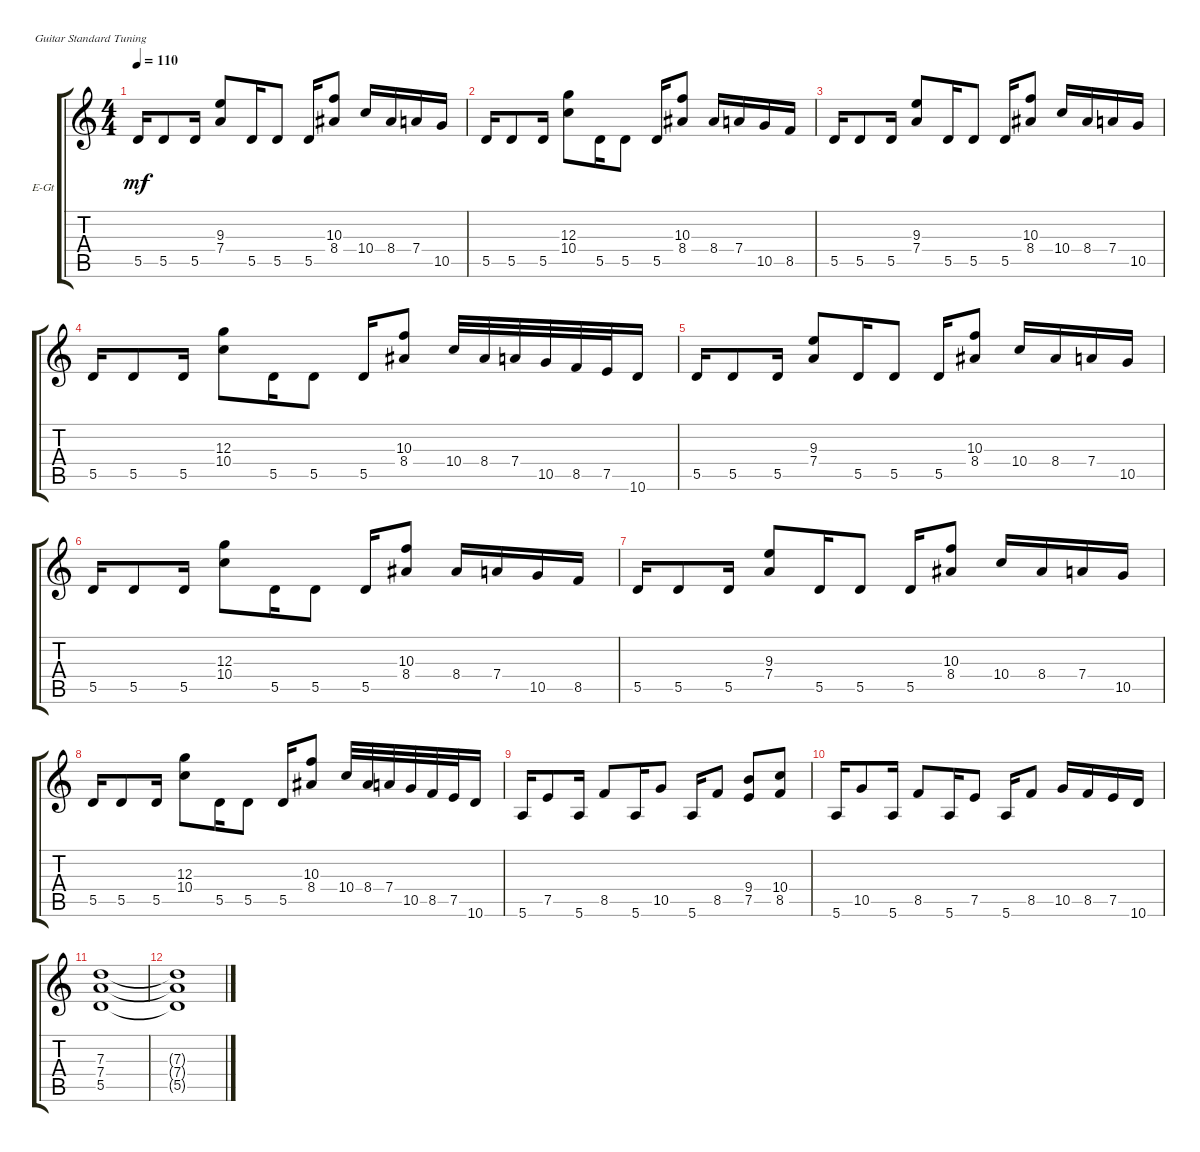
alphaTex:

\defaultSystemsLayout 4
\bracketExtendMode groupsimilarinstruments
\firstSystemTrackNameOrientation horizontal
\otherSystemsTrackNameOrientation horizontal
\track ("Electric Guitar" "E-Gt") {instrument distortionguitar}
\staff {score tabs}
\tuning (E4 B3 G3 D3 A2 E2)
\ts (4 4)
\tempo 110
\clef g2
\ks c
5.5.16{dy mf instrument distortionguitar} 5.5.8 5.5.16 (9.3 7.4).8 5.5.16 5.5.8 5.5.16 (10.3 8.4).8 10.4.16 8.4.16 7.4.16 10.5.16 |
5.5.16 5.5.8 5.5.16 (12.3 10.4).8 5.5.16 5.5.8 5.5.16 (10.3 8.4).8 8.4.16 7.4.16 10.5.16 8.5.16 |
5.5.16 5.5.8 5.5.16 (9.3 7.4).8 5.5.16 5.5.8 5.5.16 (10.3 8.4).8 10.4.16 8.4.16 7.4.16 10.5.16 |
5.5.16 5.5.8 5.5.16 (12.3 10.4).8 5.5.16 5.5.8 5.5.16 (10.3 8.4).8 10.4.32 8.4.32 7.4.32 10.5.32 8.5.32 7.5.32 10.6.16 |
5.5.16 5.5.8 5.5.16 (9.3 7.4).8 5.5.16 5.5.8 5.5.16 (10.3 8.4).8 10.4.16 8.4.16 7.4.16 10.5.16 |
5.5.16 5.5.8 5.5.16 (12.3 10.4).8 5.5.16 5.5.8 5.5.16 (10.3 8.4).8 8.4.16 7.4.16 10.5.16 8.5.16 |
5.5.16 5.5.8 5.5.16 (9.3 7.4).8 5.5.16 5.5.8 5.5.16 (10.3 8.4).8 10.4.16 8.4.16 7.4.16 10.5.16 |
5.5.16 5.5.8 5.5.16 (12.3 10.4).8 5.5.16 5.5.8 5.5.16 (10.3 8.4).8 10.4.32 8.4.32 7.4.32 10.5.32 8.5.32 7.5.32 10.6.16 |
5.6.16 7.5.8 5.6.16 8.5.8 5.6.16 10.5.8 5.6.16 8.5.8 (9.4 7.5).8 (10.4 8.5).8 |
5.6.16 10.5.8 5.6.16 8.5.8 5.6.16 7.5.8 5.6.16 8.5.8 10.5.16 8.5.16 7.5.16 10.6.16 |
(7.3 7.4 5.5).1 |
(7.3{t} 7.4{t} 5.5{t}).1
